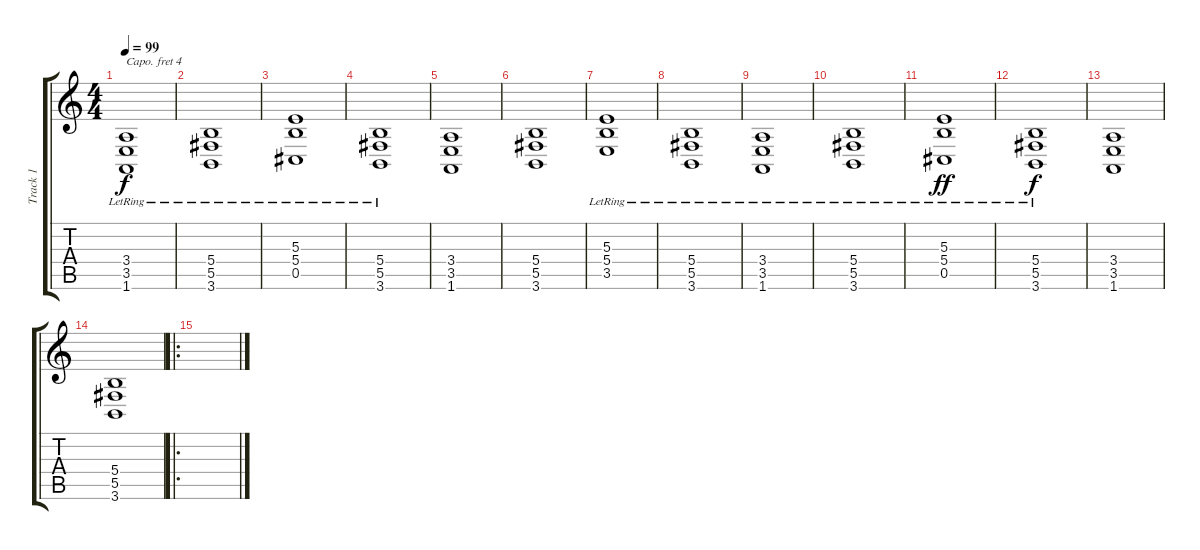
\track ("Track 1" "Track 1") {instrument pad2warm}
\staff {score tabs}
\capo 4
\tuning (E4 B3 G3 D3 A2 E2) {hide}
\ts (4 4)
\tempo 99
\clef g2
\ks c
(3.4 3.5{lr} 1.6{lr}).1{dy f} |
(5.4 5.5{lr} 3.6{lr}).1 |
(5.3{lr} 5.4{lr} 0.5{lr}).1 |
(5.4{lr} 5.5{lr} 3.6{lr}).1 |
(3.4 3.5 1.6).1 |
(5.4 5.5 3.6).1 |
(5.3 5.4{lr} 3.5{lr}).1 |
(5.4 5.5{lr} 3.6{lr}).1 |
(3.4 3.5{lr} 1.6{lr}).1 |
(5.4 5.5{lr} 3.6{lr}).1 |
(5.3{lr} 5.4{lr} 0.5{lr}).1{dy ff} |
(5.4{lr} 5.5{lr} 3.6{lr}).1{dy f} |
(3.4 3.5 1.6).1 |
(5.4 5.5 3.6).1 |
\ro
